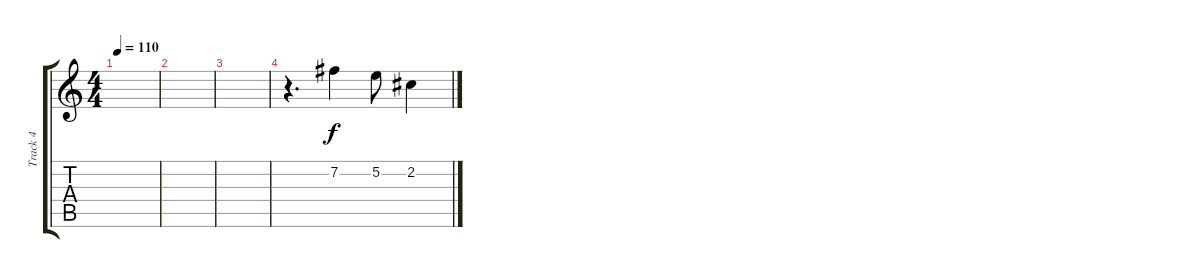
\track ("Track 4" "Track 4") {instrument electricguitarclean}
\staff {score tabs}
\tuning (E4 B3 G3 D3 A2 E2) {hide}
\ts (4 4)
\tempo 110
\clef g2
\ks c
|
|
|
r.4{d} 7.2.4 5.2.8 2.2.4
